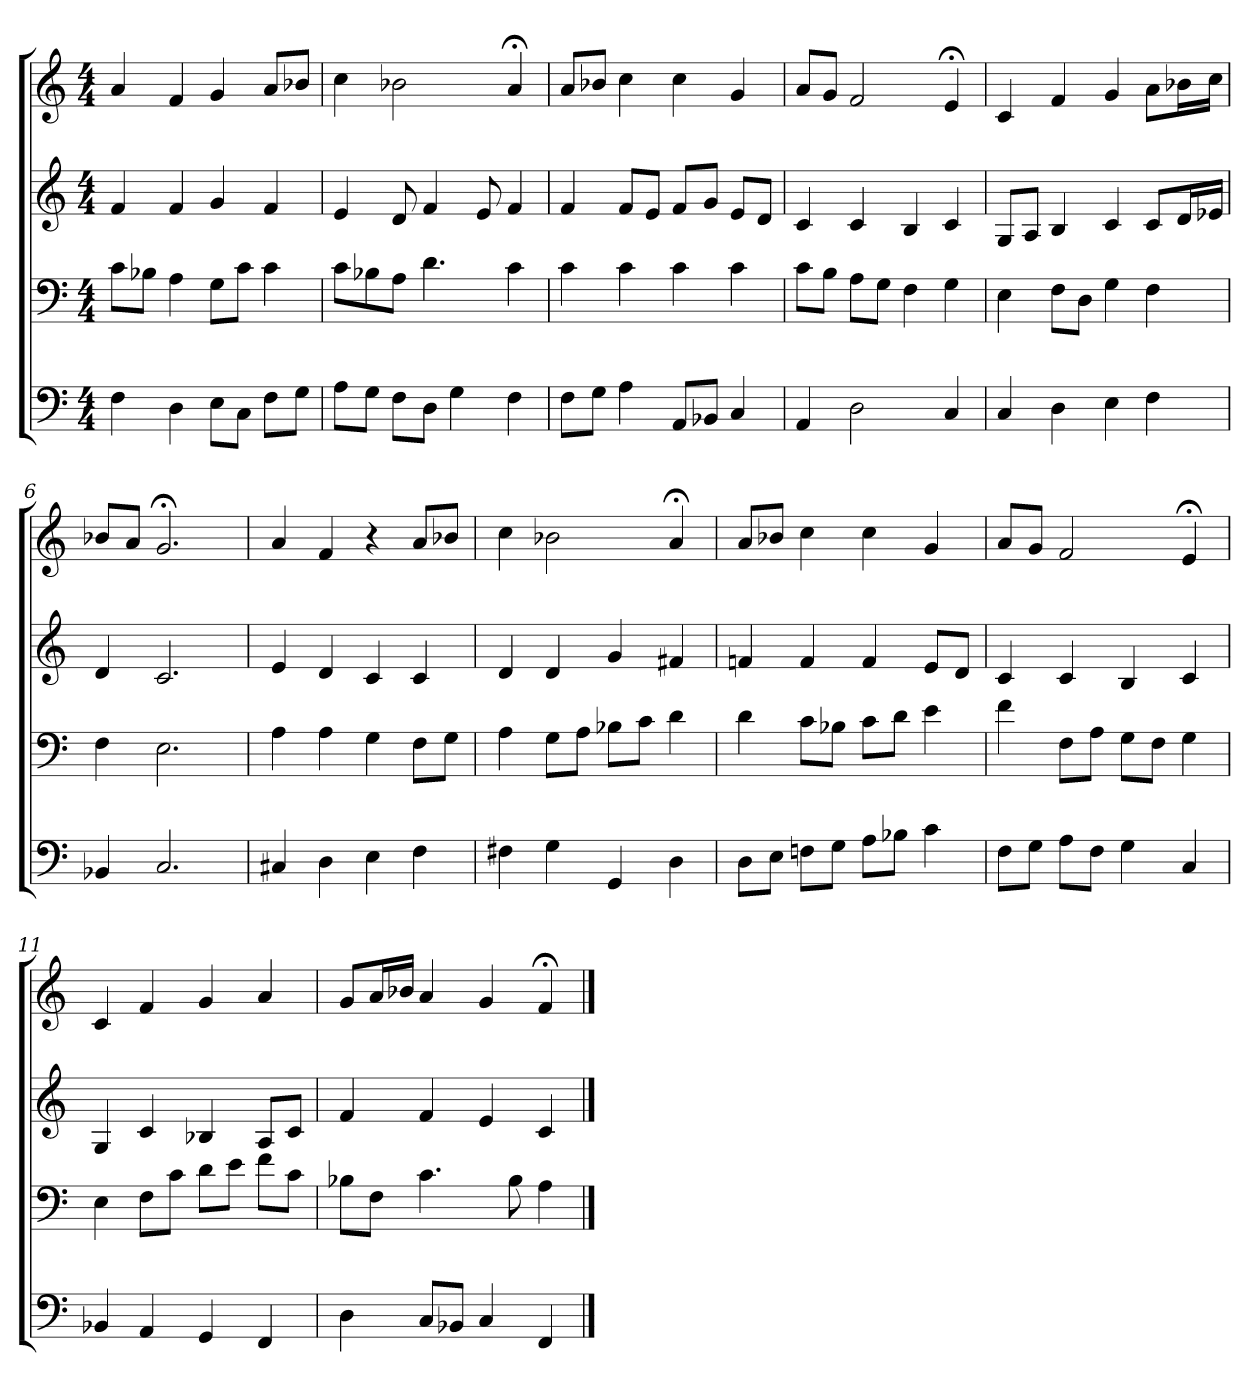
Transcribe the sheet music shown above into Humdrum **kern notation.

**kern	**kern	**kern	**kern
*part4	*part3	*part2	*part1
*staff4	*staff3	*staff2	*staff1
*clefF4	*clefF4	*clefG2	*clefG2
*k[]	*k[]	*k[]	*k[]
*M4/4	*M4/4	*M4/4	*M4/4
=1	=1	=1	=1
4F\	8c\L	4f/	4a/
.	8B-X\J	.	.
4D\	4A\	4f/	4f/
8E\L	8G\L	4g/	4g/
8C\J	8c\J	.	.
8F\L	4c\	4f/	8a/L
8G\J	.	.	8b-X/J
=2	=2	=2	=2
8A\L	8c\L	4e/	4cc\
8G\J	8B-X\	.	.
8F\L	8A\J	8d/	2b-X\
8D\J	4.d\	4f/	.
4G\	.	.	.
.	.	8e/	.
4F\	4c\	4f/	4a;/
=3	=3	=3	=3
8F\L	4c\	4f/	8a/L
8G\J	.	.	8b-X/J
4A\	4c\	8f/L	4cc\
.	.	8e/J	.
8AA/L	4c\	8f/L	4cc\
8BB-X/J	.	8g/J	.
4C/	4c\	8e/L	4g/
.	.	8d/J	.
=4	=4	=4	=4
4AA/	8c\L	4c/	8a/L
.	8B\J	.	8g/J
2D\	8A\L	4c/	2f/
.	8G\J	.	.
.	4F\	4B/	.
4C/	4G\	4c/	4e;/
=5	=5	=5	=5
4C/	4E\	8G/L	4c/
.	.	8A/J	.
4D\	8F\L	4B/	4f/
.	8D\J	.	.
4E\	4G\	4c/	4g/
4F\	4F\	8c/L	8a\L
.	.	16d/L	16b-X\L
.	.	16e-X/JJ	16cc\JJ
!!LO:LB:g=z
=6	=6	=6	=6
4BB-X/	4F\	4d/	8b-X/L
.	.	.	8a/J
2.C/	2.E\	2.c/	2.g;/
=7	=7	=7	=7
4C#X/	4A\	4e/	4a/
4D\	4A\	4d/	4f/
4E\	4G\	4c/	4r
4F\	8F\L	4c/	8a/L
.	8G\J	.	8b-X/J
=8	=8	=8	=8
4F#X\	4A\	4d/	4cc\
4G\	8G\L	4d/	2b-X\
.	8A\J	.	.
4GG/	8B-X\L	4g/	.
.	8c\J	.	.
4D\	4d\	4f#X/	4a;/
=9	=9	=9	=9
8D\L	4d\	4fn/	8a/L
8E\J	.	.	8b-X/J
8Fn\L	8c\L	4f/	4cc\
8G\J	8B-X\J	.	.
8A\L	8c\L	4f/	4cc\
8B-X\J	8d\J	.	.
4c\	4e\	8e/L	4g/
.	.	8d/J	.
=10	=10	=10	=10
8F\L	4f\	4c/	8a/L
8G\J	.	.	8g/J
8A\L	8F\L	4c/	2f/
8F\J	8A\J	.	.
4G\	8G\L	4B/	.
.	8F\J	.	.
4C/	4G\	4c/	4e;/
!!LO:LB:g=z
=11	=11	=11	=11
4BB-X/	4E\	4G/	4c/
4AA/	8F\L	4c/	4f/
.	8c\J	.	.
4GG/	8d\L	4B-X/	4g/
.	8e\J	.	.
4FF/	8f\L	8A/L	4a/
.	8c\J	8c/J	.
=12	=12	=12	=12
4D\	8B-X\L	4f/	8g/L
.	8F\J	.	16a/L
.	.	.	16b-X/JJ
8C/L	4.c\	4f/	4a/
8BB-X/J	.	.	.
4C/	.	4e/	4g/
.	8B-\	.	.
4FF/	4A\	4c/	4f;/
==	==	==	==
*-	*-	*-	*-
